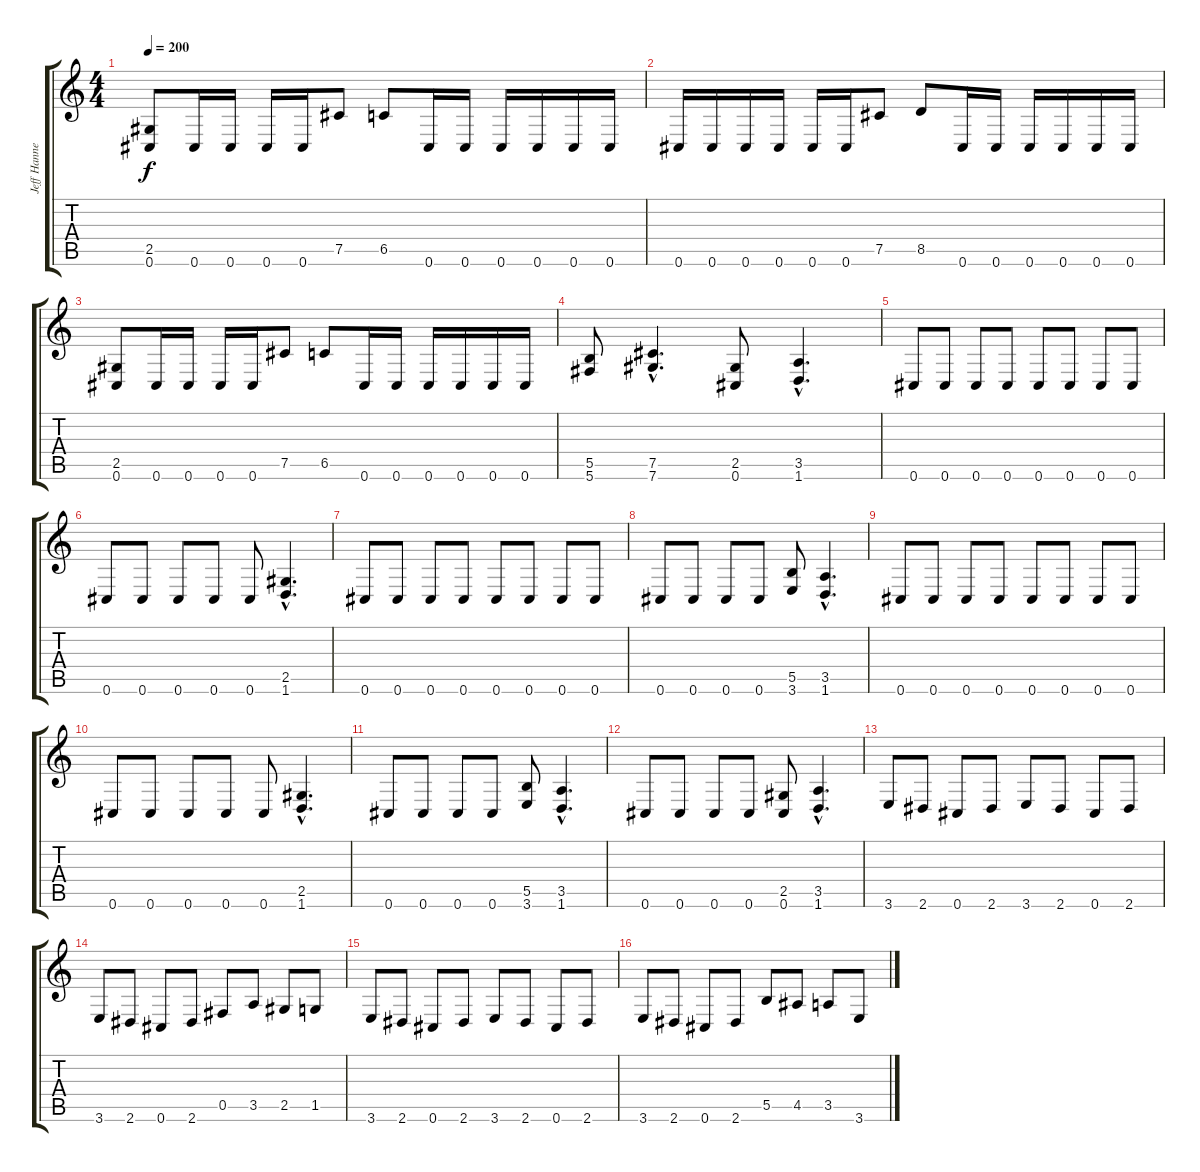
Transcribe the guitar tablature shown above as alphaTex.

\track ("Jeff Hanneman" "Jeff Hanne") {instrument distortionguitar}
\staff {score tabs}
\tuning (Db4 Ab3 E3 B2 Gb2 Db2) {hide}
\ts (4 4)
\tempo 200
\clef g2
\ks c
(2.5 0.6).8{dy f} 0.6.16 0.6.16 0.6.16 0.6.16 7.5.8 6.5.8 0.6.16 0.6.16 0.6.16 0.6.16 0.6.16 0.6.16 |
0.6.16 0.6.16 0.6.16 0.6.16 0.6.16 0.6.16 7.5.8 8.5.8 0.6.16 0.6.16 0.6.16 0.6.16 0.6.16 0.6.16 |
(2.5 0.6).8 0.6.16 0.6.16 0.6.16 0.6.16 7.5.8 6.5.8 0.6.16 0.6.16 0.6.16 0.6.16 0.6.16 0.6.16 |
(5.5 5.6).8 (7.5{hac} 7.6{hac}).4{d} (2.5 0.6).8 (3.5{hac} 1.6{hac}).4{d} |
0.6.8 0.6.8 0.6.8 0.6.8 0.6.8 0.6.8 0.6.8 0.6.8 |
0.6.8 0.6.8 0.6.8 0.6.8 0.6.8 (2.5{hac} 1.6{hac}).4{d} |
0.6.8 0.6.8 0.6.8 0.6.8 0.6.8 0.6.8 0.6.8 0.6.8 |
0.6.8 0.6.8 0.6.8 0.6.8 (5.5 3.6).8 (3.5{hac} 1.6{hac}).4{d} |
0.6.8 0.6.8 0.6.8 0.6.8 0.6.8 0.6.8 0.6.8 0.6.8 |
0.6.8 0.6.8 0.6.8 0.6.8 0.6.8 (2.5{hac} 1.6{hac}).4{d} |
0.6.8 0.6.8 0.6.8 0.6.8 (5.5 3.6).8 (3.5{hac} 1.6{hac}).4{d} |
0.6.8 0.6.8 0.6.8 0.6.8 (2.5 0.6).8 (3.5{hac} 1.6{hac}).4{d} |
3.6.8 2.6.8 0.6.8 2.6.8 3.6.8 2.6.8 0.6.8 2.6.8 |
3.6.8 2.6.8 0.6.8 2.6.8 0.5.8 3.5.8 2.5.8 1.5.8 |
3.6.8 2.6.8 0.6.8 2.6.8 3.6.8 2.6.8 0.6.8 2.6.8 |
3.6.8 2.6.8 0.6.8 2.6.8 5.5.8 4.5.8 3.5.8 3.6.8
